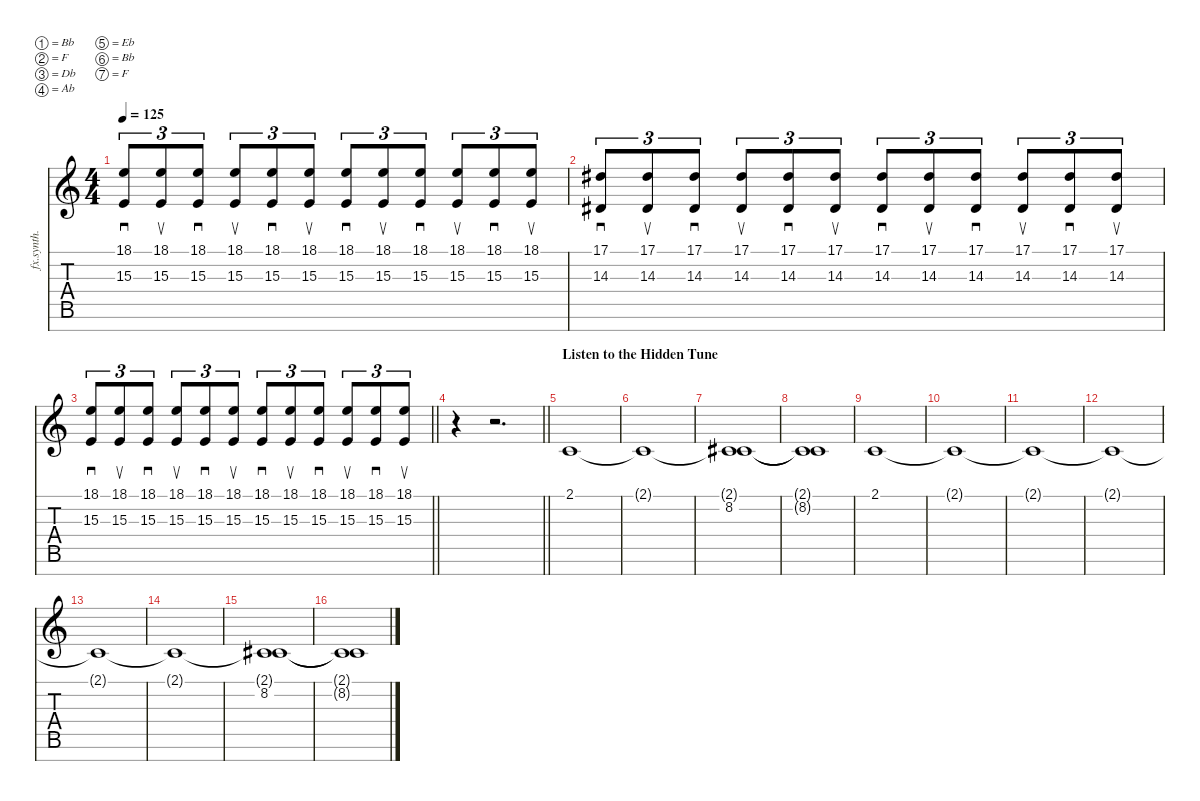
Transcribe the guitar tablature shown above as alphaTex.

\defaultSystemsLayout 4
\hideDynamics
\bracketExtendMode nobrackets
\track ("FX" "fx.synth.") {instrument fx6goblins}
\staff {score tabs}
\tuning (Bb3 F3 Db3 Ab2 Eb2 Bb1 F1)
\ts (4 4)
\tempo 125
\clef g2
\ks c
(18.1 15.3).8{sd tu (3 2) dy f} (18.1 15.3).8{su tu (3 2)} (18.1 15.3).8{sd tu (3 2)} (18.1 15.3).8{su tu (3 2)} (18.1 15.3).8{sd tu (3 2)} (18.1 15.3).8{su tu (3 2)} (18.1 15.3).8{sd tu (3 2)} (18.1 15.3).8{su tu (3 2)} (18.1 15.3).8{sd tu (3 2)} (18.1 15.3).8{su tu (3 2)} (18.1 15.3).8{sd tu (3 2)} (18.1 15.3).8{su tu (3 2)} |
(17.1{acc #} 14.3{acc #}).8{sd tu (3 2)} (17.1{acc #} 14.3{acc #}).8{su tu (3 2)} (17.1{acc #} 14.3{acc #}).8{sd tu (3 2)} (17.1{acc #} 14.3{acc #}).8{su tu (3 2)} (17.1{acc #} 14.3{acc #}).8{sd tu (3 2)} (17.1{acc #} 14.3{acc #}).8{su tu (3 2)} (17.1{acc #} 14.3{acc #}).8{sd tu (3 2)} (17.1{acc #} 14.3{acc #}).8{su tu (3 2)} (17.1{acc #} 14.3{acc #}).8{sd tu (3 2)} (17.1{acc #} 14.3{acc #}).8{su tu (3 2)} (17.1{acc #} 14.3{acc #}).8{sd tu (3 2)} (17.1{acc #} 14.3{acc #}).8{su tu (3 2)} |
\barLineRight lightlight
(18.1 15.3).8{sd tu (3 2)} (18.1 15.3).8{su tu (3 2)} (18.1 15.3).8{sd tu (3 2)} (18.1 15.3).8{su tu (3 2)} (18.1 15.3).8{sd tu (3 2)} (18.1 15.3).8{su tu (3 2)} (18.1 15.3).8{sd tu (3 2)} (18.1 15.3).8{su tu (3 2)} (18.1 15.3).8{sd tu (3 2)} (18.1 15.3).8{su tu (3 2)} (18.1 15.3).8{sd tu (3 2)} (18.1 15.3).8{su tu (3 2)} |
\barLineRight lightlight
r.4 r.2{d} |
\section ("" "Listen to the Hidden Tune")
2.1.1 |
2.1{t}.1 |
(2.1{t} 8.2{acc #}).1 |
(2.1{t} 8.2{t acc #}).1 |
2.1.1 |
2.1{t}.1 |
2.1{t}.1 |
2.1{t}.1 |
2.1{t}.1 |
2.1{t}.1 |
(2.1{t} 8.2{acc #}).1 |
(2.1{t} 8.2{t acc #}).1
